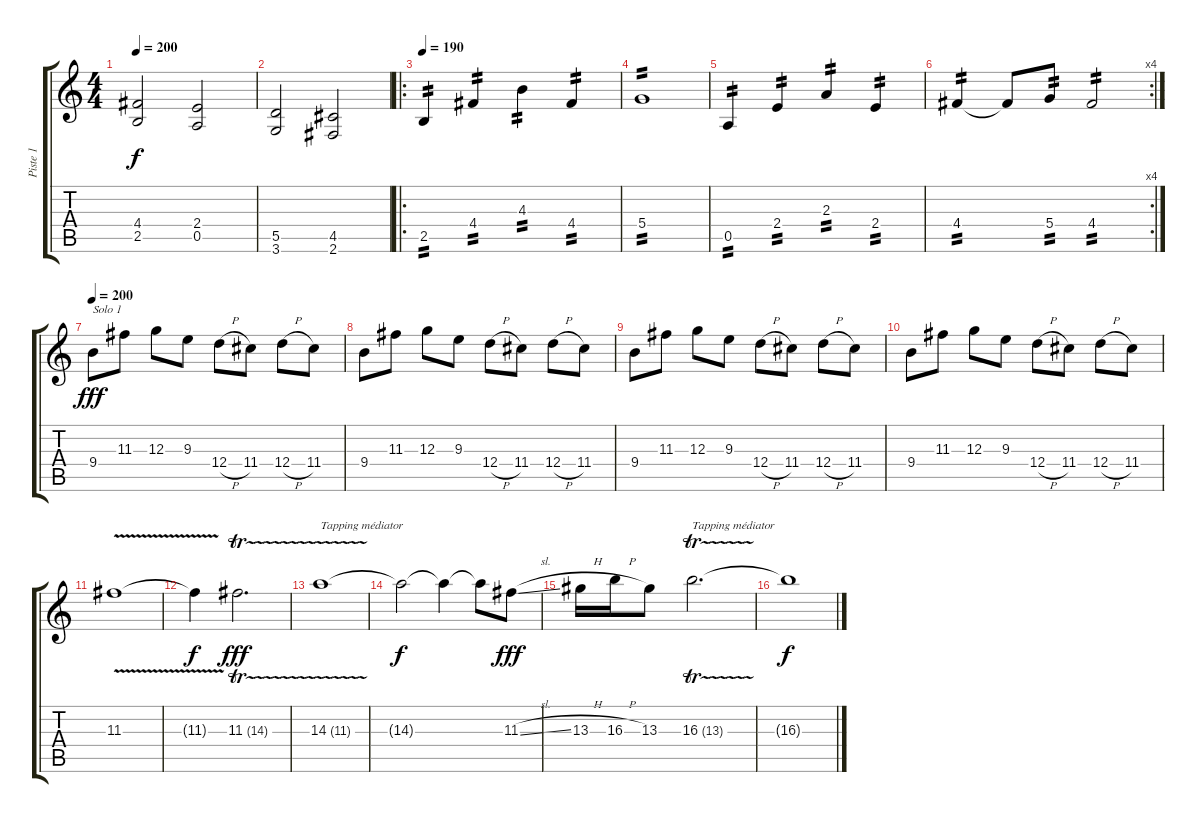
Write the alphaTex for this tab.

\track ("Piste 1" "Piste 1") {instrument overdrivenguitar}
\staff {score tabs}
\tuning (E4 B3 G3 D3 A2 E2) {hide}
\ts (4 4)
\tempo 200
\clef g2
\ks c
(4.4 2.5).2{dy f} (2.4 0.5).2 |
(5.5 3.6).2 (4.5 2.6).2 |
\ro
\tempo 190
2.5.4{tp 2} 4.4.4{tp 2} 4.3.4{tp 2} 4.4.4{tp 2} |
5.4.1{tp 2} |
0.5.4{tp 2} 2.4.4{tp 2} 2.3.4{tp 2} 2.4.4{tp 2} |
\rc 4
4.4.4{tp 2} 4.4{t}.8 5.4.8{tp 2} 4.4.2{tp 2} |
\tempo 200
9.4.8{txt "Solo 1" dy fff instrument overdrivenguitar} 11.3.8 12.3.8 9.3.8 12.4{h}.8 11.4.8 12.4{h}.8 11.4.8 |
9.4.8 11.3.8 12.3.8 9.3.8 12.4{h}.8 11.4.8 12.4{h}.8 11.4.8 |
9.4.8 11.3.8 12.3.8 9.3.8 12.4{h}.8 11.4.8 12.4{h}.8 11.4.8 |
9.4.8 11.3.8 12.3.8 9.3.8 12.4{h}.8 11.4.8 12.4{h}.8 11.4.8 |
11.3{v}.1 |
11.3{t}.4{dy f} 11.3{tr (14 16)}.2{d dy fff} |
14.3{tr (11 16)}.1{txt "Tapping médiator"} |
14.3{t}.2{dy f} 14.3{t}.4 14.3{t}.8 11.3{sl}.8{dy fff} |
13.3{h}.16 16.3{h}.16 13.3.8 16.3{tr (13 16)}.2{d txt "Tapping médiator"} |
16.3{t}.1{dy f}
